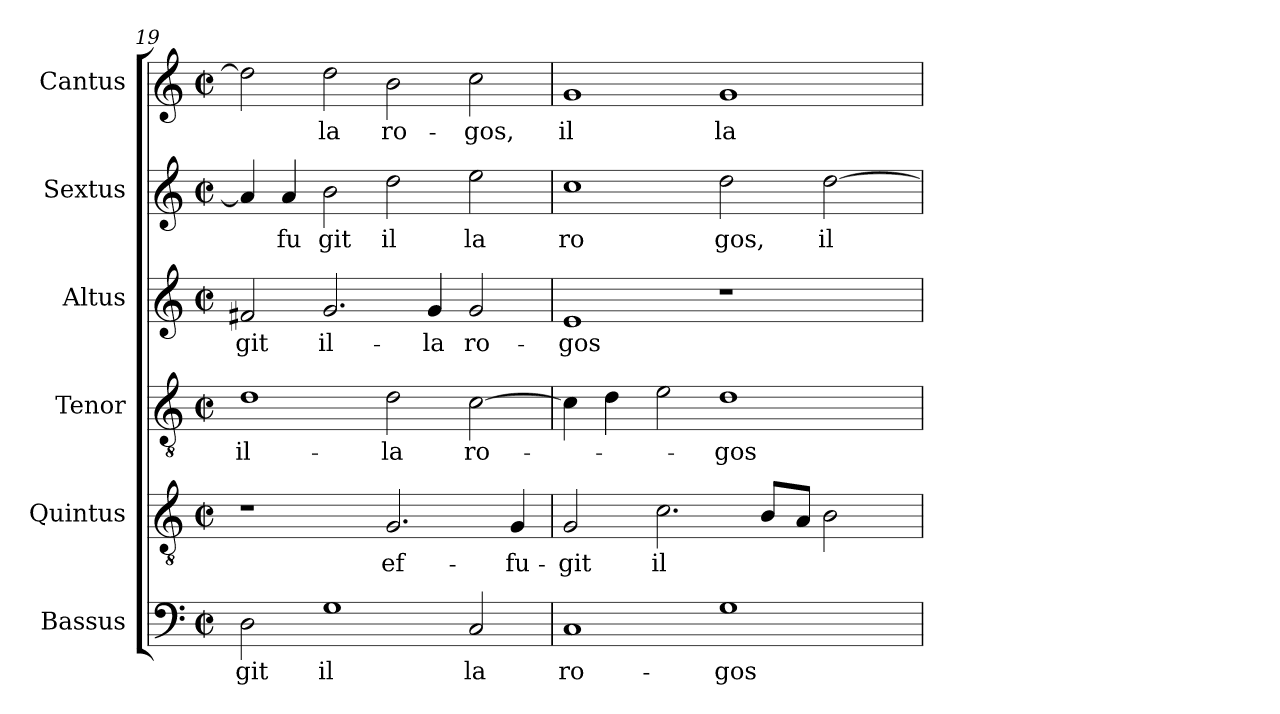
**kern	**text	**kern	**text	**kern	**text	**kern	**text	**kern	**text	**kern	**text
*part6	*part6	*part5	*part5	*part4	*part4	*part3	*part3	*part2	*part2	*part1	*part1
*staff6	*staff6	*staff5	*staff5	*staff4	*staff4	*staff3	*staff3	*staff2	*staff2	*staff1	*staff1
*I"Bassus	*	*I"Quintus	*	*I"Tenor	*	*I"Altus	*	*I"Sextus	*	*I"Cantus	*
*clefF4	*	*clefGv2	*	*clefGv2	*	*clefG2	*	*clefG2	*	*clefG2	*
*M2/2	*	*M2/2	*	*M2/2	*	*M2/2	*	*M2/2	*	*M2/2	*
*met(c|)	*	*met(c|)	*	*met(c|)	*	*met(c|)	*	*met(c|)	*	*met(c|)	*
=19	=19	=19	=19	=19	=19	=19	=19	=19	=19	=19	=19
!	!LO:LY:b:cj	!	!	!	!LO:LY:b:cj	!	!LO:LY:b:cj	!	!	!	!
2D\	git	1r	.	1d	il-	2f#X/	-git	4a/]	.	2dd\]	.
!	!	!	!	!	!	!	!	!	!LO:LY:b:cj	!	!
.	.	.	.	.	.	.	.	4a/	fu	.	.
!	!LO:LY:b:cj	!	!	!	!	!	!LO:LY:b:cj	!	!LO:LY:b:cj	!	!LO:LY:b:cj
1G	il	.	.	.	.	2.g/	il-	2b\	git	2dd\	-la
!	!	!	!LO:LY:b:cj	!	!LO:LY:b:cj	!	!	!	!LO:LY:b:cj	!	!LO:LY:b:cj
.	.	2.G/	ef-	2d\	-la	.	.	2dd\	il	2b\	ro-
!	!	!	!	!	!	!	!LO:LY:b:cj	!	!	!	!
.	.	.	.	.	.	4g/	-la	.	.	.	.
!	!LO:LY:b:cj	!	!	!	!LO:LY:b:cj	!	!LO:LY:b:cj	!	!LO:LY:b:cj	!	!LO:LY:b:cj
2C/	la	.	.	[<2c\	ro-	2g/	ro-	2ee\	la	2cc\	-gos,
!	!	!	!LO:LY:b:cj	!	!	!	!	!	!	!	!
.	.	4G/	-fu-	.	.	.	.	.	.	.	.
!!LO:LB:g=z
=20	=20	=20	=20	=20	=20	=20	=20	=20	=20	=20	=20
!	!LO:LY:b:cj	!	!LO:LY:b:cj	!	!	!	!LO:LY:b:cj	!	!LO:LY:b:cj	!	!LO:LY:b:cj
*	*	*	*	*^	*	*	*	*	*	*	*
1C	ro-	2G/	-git	4c\]	4ryy	.	1e	-gos	1cc	ro	1g	il
.	.	.	.	4d\	32.ryy	.	.	.	.	.	.	.
.	.	.	.	.	1ryy	.	.	.	.	.	.	.
!	!	!	!LO:LY:b:cj	!	!	!	!	!	!	!	!	!
.	.	2.c\	il	2e\	.	.	.	.	.	.	.	.
!	!LO:LY:b:cj	!	!	!	!	!LO:LY:b:cj	!	!	!	!LO:LY:b:cj	!	!LO:LY:b:cj
1G	-gos	.	.	1d	.	-gos	1r	.	2dd\	gos,	1g	la
.	.	8B/L	.	.	.	.	.	.	.	.	.	.
.	.	.	.	.	2ryy	.	.	.	.	.	.	.
.	.	8A/J	.	.	.	.	.	.	.	.	.	.
!	!	!	!	!	!	!	!	!	!	!LO:LY:b:cj	!	!
.	.	2B\	.	.	.	.	.	.	[>2dd\	il	.	.
.	.	.	.	.	8ryy	.	.	.	.	.	.	.
.	.	.	.	.	16ryy	.	.	.	.	.	.	.
.	.	.	.	.	64ryy	.	.	.	.	.	.	.
*	*	*	*	*v	*v	*	*	*	*	*	*	*
=	=	=	=	=	=	=	=	=	=	=	=
*-	*-	*-	*-	*-	*-	*-	*-	*-	*-	*-	*-
